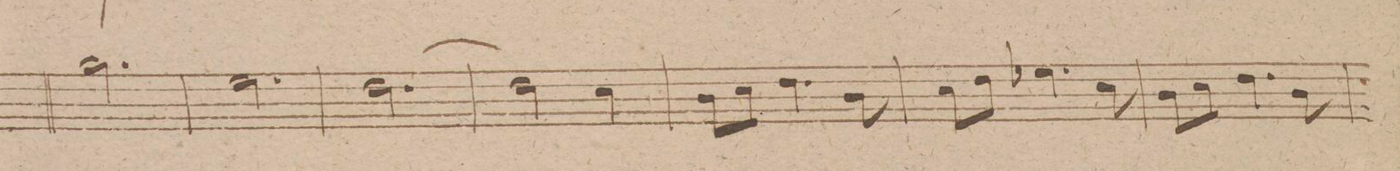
**kern	**dynam
*I"Clarinetto 1mo in A	*
*clefG2	*
*k[f#c#g#d#]	*
*M3/4	*
2.ee	.
=148	=148
2.cc#	.
=149	=149
[2.b	.
=150	=150
2b]	.
4a	.
=151	=151
8g#L	.
8aJ	.
4.b	.
8g#	.
=152	=152
8aL	.
8bJ	.
4.ccX	.
8a	.
=153	=153
8g#L	.
8aJ	.
4.b	.
8g#	.
=154	=154
*-	*-
